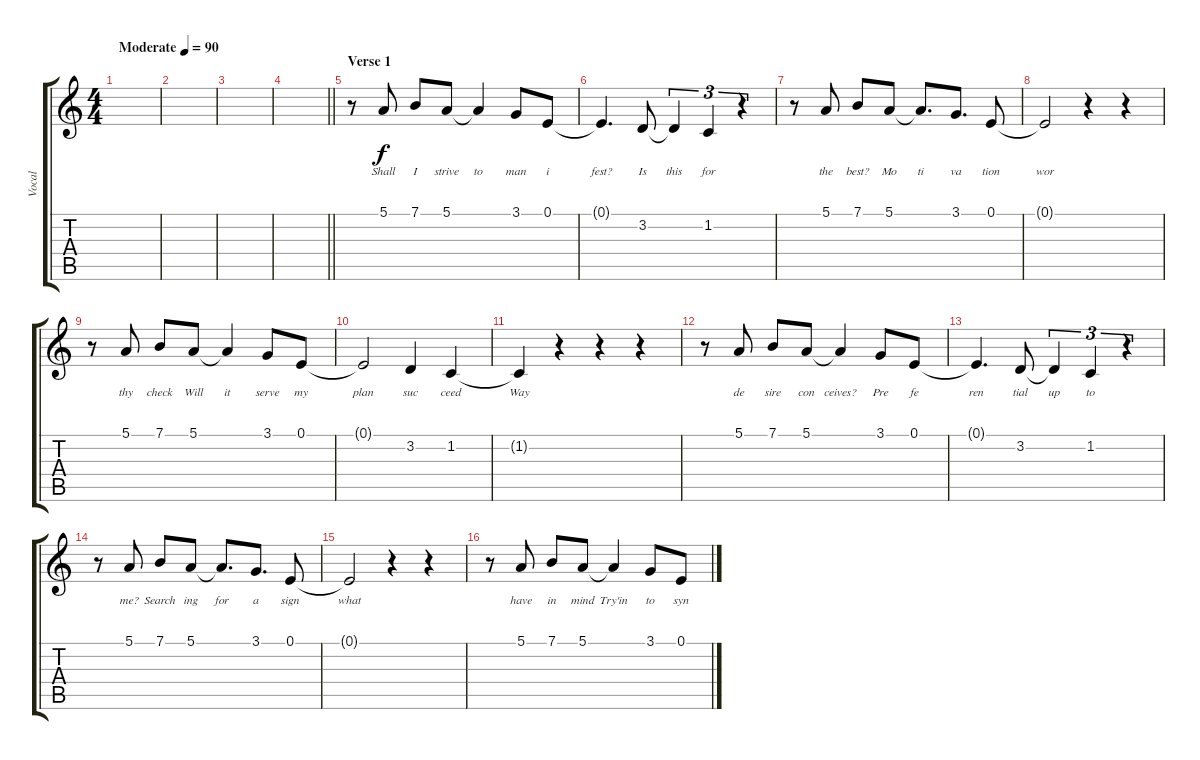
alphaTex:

\track ("Vocal" "Vocal") {instrument acousticgrandpiano}
\staff {score tabs}
\tuning (E4 B3 G3 D3 A2 E2) {hide}
\ts (4 4)
\tempo (90 "Moderate")
\clef g2
\ks c
|
|
|
\barLineRight lightlight
|
\section ("" "Verse 1")
r.8 5.1.8{lyrics (0 "Shall") lyrics (1 "") lyrics (2 "") lyrics (3 "") lyrics (4 "")} 7.1.8{lyrics (0 "I") lyrics (1 "") lyrics (2 "") lyrics (3 "") lyrics (4 "")} 5.1.8{lyrics (0 "strive") lyrics (1 "") lyrics (2 "") lyrics (3 "") lyrics (4 "")} 5.1{t}.4{lyrics (0 "to") lyrics (1 "") lyrics (2 "") lyrics (3 "") lyrics (4 "")} 3.1.8{lyrics (0 "man") lyrics (1 "") lyrics (2 "") lyrics (3 "") lyrics (4 "")} 0.1.8{lyrics (0 "i") lyrics (1 "") lyrics (2 "") lyrics (3 "") lyrics (4 "")} |
0.1{t}.4{d lyrics (0 "fest?") lyrics (1 "") lyrics (2 "") lyrics (3 "") lyrics (4 "")} 3.2.8{lyrics (0 "Is") lyrics (1 "") lyrics (2 "") lyrics (3 "") lyrics (4 "")} 3.2{t}.4{tu (3 2) lyrics (0 "this") lyrics (1 "") lyrics (2 "") lyrics (3 "") lyrics (4 "")} 1.2.4{tu (3 2) lyrics (0 "for") lyrics (1 "") lyrics (2 "") lyrics (3 "") lyrics (4 "")} r.4{tu (3 2)} |
r.8 5.1.8{lyrics (0 "the") lyrics (1 "") lyrics (2 "") lyrics (3 "") lyrics (4 "")} 7.1.8{lyrics (0 "best?") lyrics (1 "") lyrics (2 "") lyrics (3 "") lyrics (4 "")} 5.1.8{lyrics (0 "Mo") lyrics (1 "") lyrics (2 "") lyrics (3 "") lyrics (4 "")} 5.1{t}.8{d lyrics (0 "ti") lyrics (1 "") lyrics (2 "") lyrics (3 "") lyrics (4 "")} 3.1.8{d lyrics (0 "va") lyrics (1 "") lyrics (2 "") lyrics (3 "") lyrics (4 "")} 0.1.8{lyrics (0 "tion") lyrics (1 "") lyrics (2 "") lyrics (3 "") lyrics (4 "")} |
0.1{t}.2{lyrics (0 "wor") lyrics (1 "") lyrics (2 "") lyrics (3 "") lyrics (4 "")} r.4 r.4 |
r.8 5.1.8{lyrics (0 "thy") lyrics (1 "") lyrics (2 "") lyrics (3 "") lyrics (4 "")} 7.1.8{lyrics (0 "check") lyrics (1 "") lyrics (2 "") lyrics (3 "") lyrics (4 "")} 5.1.8{lyrics (0 "Will") lyrics (1 "") lyrics (2 "") lyrics (3 "") lyrics (4 "")} 5.1{t}.4{lyrics (0 "it") lyrics (1 "") lyrics (2 "") lyrics (3 "") lyrics (4 "")} 3.1.8{lyrics (0 "serve") lyrics (1 "") lyrics (2 "") lyrics (3 "") lyrics (4 "")} 0.1.8{lyrics (0 "my") lyrics (1 "") lyrics (2 "") lyrics (3 "") lyrics (4 "")} |
0.1{t}.2{lyrics (0 "plan") lyrics (1 "") lyrics (2 "") lyrics (3 "") lyrics (4 "")} 3.2.4{lyrics (0 "suc") lyrics (1 "") lyrics (2 "") lyrics (3 "") lyrics (4 "")} 1.2.4{lyrics (0 "ceed") lyrics (1 "") lyrics (2 "") lyrics (3 "") lyrics (4 "")} |
1.2{t}.4{lyrics (0 "Way") lyrics (1 "") lyrics (2 "") lyrics (3 "") lyrics (4 "")} r.4 r.4 r.4 |
r.8 5.1.8{lyrics (0 "de") lyrics (1 "") lyrics (2 "") lyrics (3 "") lyrics (4 "")} 7.1.8{lyrics (0 "sire") lyrics (1 "") lyrics (2 "") lyrics (3 "") lyrics (4 "")} 5.1.8{lyrics (0 "con") lyrics (1 "") lyrics (2 "") lyrics (3 "") lyrics (4 "")} 5.1{t}.4{lyrics (0 "ceives?") lyrics (1 "") lyrics (2 "") lyrics (3 "") lyrics (4 "")} 3.1.8{lyrics (0 "Pre") lyrics (1 "") lyrics (2 "") lyrics (3 "") lyrics (4 "")} 0.1.8{lyrics (0 "fe") lyrics (1 "") lyrics (2 "") lyrics (3 "") lyrics (4 "")} |
0.1{t}.4{d lyrics (0 "ren") lyrics (1 "") lyrics (2 "") lyrics (3 "") lyrics (4 "")} 3.2.8{lyrics (0 "tial") lyrics (1 "") lyrics (2 "") lyrics (3 "") lyrics (4 "")} 3.2{t}.4{tu (3 2) lyrics (0 "up") lyrics (1 "") lyrics (2 "") lyrics (3 "") lyrics (4 "")} 1.2.4{tu (3 2) lyrics (0 "to") lyrics (1 "") lyrics (2 "") lyrics (3 "") lyrics (4 "")} r.4{tu (3 2)} |
r.8 5.1.8{lyrics (0 "me?") lyrics (1 "") lyrics (2 "") lyrics (3 "") lyrics (4 "")} 7.1.8{lyrics (0 "Search") lyrics (1 "") lyrics (2 "") lyrics (3 "") lyrics (4 "")} 5.1.8{lyrics (0 "ing") lyrics (1 "") lyrics (2 "") lyrics (3 "") lyrics (4 "")} 5.1{t}.8{d lyrics (0 "for") lyrics (1 "") lyrics (2 "") lyrics (3 "") lyrics (4 "")} 3.1.8{d lyrics (0 "a") lyrics (1 "") lyrics (2 "") lyrics (3 "") lyrics (4 "")} 0.1.8{lyrics (0 "sign") lyrics (1 "") lyrics (2 "") lyrics (3 "") lyrics (4 "")} |
0.1{t}.2{lyrics (0 "what") lyrics (1 "") lyrics (2 "") lyrics (3 "") lyrics (4 "")} r.4 r.4 |
r.8 5.1.8{lyrics (0 "have") lyrics (1 "") lyrics (2 "") lyrics (3 "") lyrics (4 "")} 7.1.8{lyrics (0 "in") lyrics (1 "") lyrics (2 "") lyrics (3 "") lyrics (4 "")} 5.1.8{lyrics (0 "mind") lyrics (1 "") lyrics (2 "") lyrics (3 "") lyrics (4 "")} 5.1{t}.4{lyrics (0 "Try'in") lyrics (1 "") lyrics (2 "") lyrics (3 "") lyrics (4 "")} 3.1.8{lyrics (0 "to") lyrics (1 "") lyrics (2 "") lyrics (3 "") lyrics (4 "")} 0.1.8{lyrics (0 "syn") lyrics (1 "") lyrics (2 "") lyrics (3 "") lyrics (4 "")}
